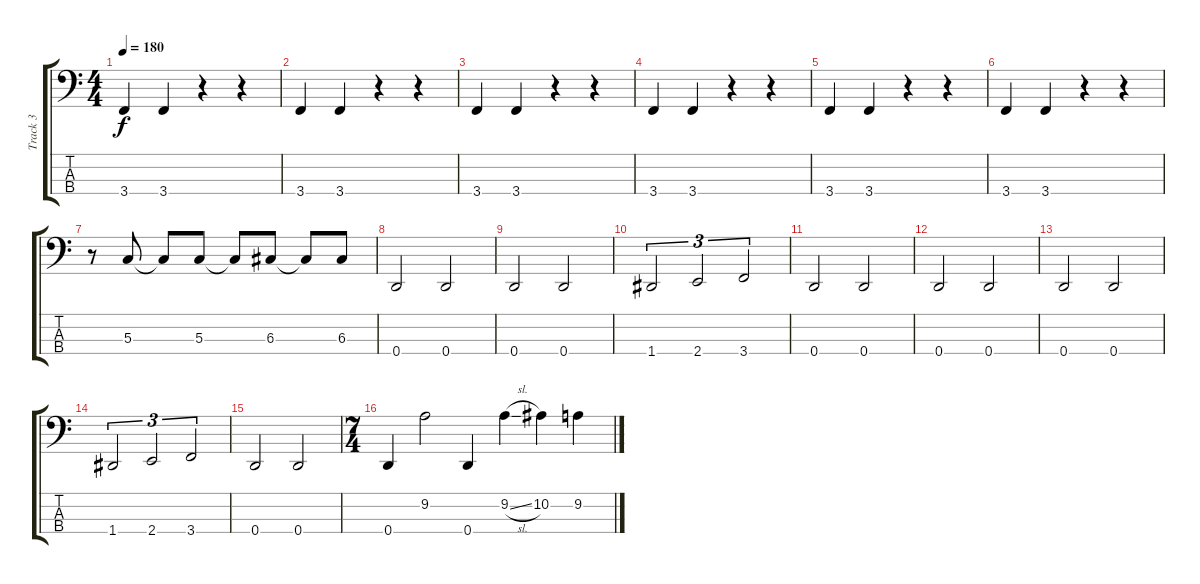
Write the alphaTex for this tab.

\track ("Track 3" "Track 3") {instrument slapbass1}
\staff {score tabs}
\tuning (F2 C2 G1 D1) {hide}
\ts (4 4)
\tempo 180
\clef f4
\ks c
3.4.4{dy f} 3.4.4 r.4 r.4 |
3.4.4 3.4.4 r.4 r.4 |
3.4.4 3.4.4 r.4 r.4 |
3.4.4 3.4.4 r.4 r.4 |
3.4.4 3.4.4 r.4 r.4 |
3.4.4 3.4.4 r.4 r.4 |
r.8 5.3.8 5.3{t}.8 5.3.8 5.3{t}.8 6.3.8 6.3{t}.8 6.3.8 |
0.4.2 0.4.2 |
0.4.2 0.4.2 |
1.4.2{tu (3 2)} 2.4.2{tu (3 2)} 3.4.2{tu (3 2)} |
0.4.2 0.4.2 |
0.4.2 0.4.2 |
0.4.2 0.4.2 |
1.4.2{tu (3 2)} 2.4.2{tu (3 2)} 3.4.2{tu (3 2)} |
0.4.2 0.4.2 |
\ts (7 4)
0.4.4 9.2.2 0.4.4 9.2{sl}.4 10.2.4 9.2.4
